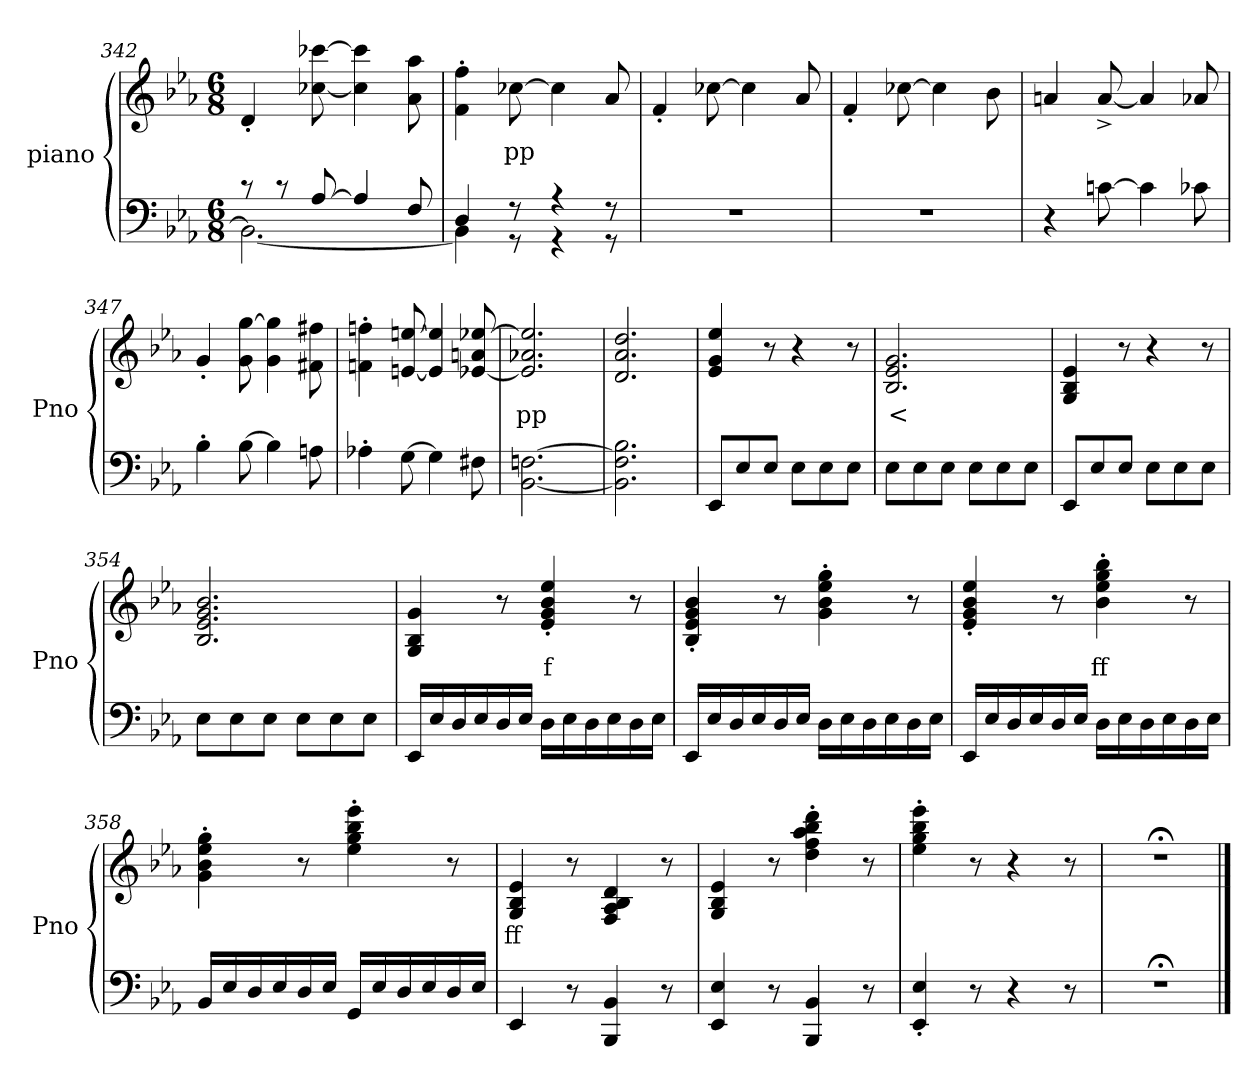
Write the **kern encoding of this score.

**kern	**kern	**text
*part2	*part1	*part1
*staff2	*staff1	*staff1
*I"piano	*I"piano	*
*I'Pno	*I'Pno	*
*clefF4	*clefG2	*
*k[b-e-a-]	*k[b-e-a-]	*
*M6/8	*M6/8	*
=342	=342	=342
*^	*	*
8r	2.BB-\_	4d'/	.
8r	.	.	.
[8A-/	.	[8cc-X\ [8ccc-X\	.
4A-/]	.	4cc-\] 4ccc-\]	.
8F/	.	8a-\ 8aa-\	.
=343	=343	=343	=343
4D/	4BB-\]	4f\' 4ff\'	.
!	!	!	!LO:LY:b
8r	8r	[8cc-X\	pp
4r	4r	4cc-\]	.
8r	8r	8a-/	.
*v	*v	*	*
=344	=344	=344
2.r	4f'/	.
.	[8cc-X\	.
.	4cc-\]	.
.	8a-/	.
=345	=345	=345
2.r	4f'/	.
.	[8cc-X\	.
.	4cc-\]	.
.	8b-\	.
=346	=346	=346
4r	4an/	.
[8cn\	[8a^/	.
4c\]	4a/]	.
8c-X\	8a-X/	.
!!LO:LB:g=z
=347	=347	=347
4B-'\	4g'/	.
[8B-\	8g\ [8gg\	.
4B-\]	4g\ 4gg\]	.
8An\	8f#X\ 8ff#X\	.
=348	=348	=348
4A-X'\	4fn\' 4ffn\'	.
[8G\	[8en/ [8een/	.
4G\]	4e/] 4ee/]	.
8F#X\	[8e-X/ 8an/ [8ee-X/	.
=349	=349	=349
!	!	!LO:LY:b
[2.BB-\ [2.Fn\	2.e-/] 2.a-X/ 2.ee-/]	pp
=350	=350	=350
2.BB-\] 2.F\] 2.B-\	2.d/ 2.a-/ 2.dd/	.
=351	=351	=351
8EE-/L	4e-/ 4g/ 4ee-/	.
8E-/	.	.
8E-/J	8r	.
8E-\L	4r	.
8E-\	.	.
8E-\J	8r	.
=352	=352	=352
!	!	!LO:LY:b
8E-\L	2.B-/ 2.e-/ 2.g/	<
8E-\	.	.
8E-\J	.	.
8E-\L	.	.
8E-\	.	.
8E-\J	.	.
=353	=353	=353
8EE-/L	4G/ 4B-/ 4e-/	.
8E-/	.	.
8E-/J	8r	.
8E-\L	4r	.
8E-\	.	.
8E-\J	8r	.
!!LO:LB:g=z
=354	=354	=354
8E-\L	2.B-/ 2.e-/ 2.g/ 2.b-/	.
8E-\	.	.
8E-\J	.	.
8E-\L	.	.
8E-\	.	.
8E-\J	.	.
=355	=355	=355
16EE-/LL	4G/ 4B-/ 4g/	.
16E-/	.	.
16D/	.	.
16E-/	.	.
16D/	8r	.
16E-/JJ	.	.
!	!	!LO:LY:b
16D\LL	4e-/' 4g/' 4b-/' 4ee-/'	f
16E-\	.	.
16D\	.	.
16E-\	.	.
16D\	8r	.
16E-\JJ	.	.
=356	=356	=356
16EE-/LL	4B-/' 4e-/' 4g/' 4b-/'	.
16E-/	.	.
16D/	.	.
16E-/	.	.
16D/	8r	.
16E-/JJ	.	.
16D\LL	4g\' 4b-\' 4ee-\' 4gg\'	.
16E-\	.	.
16D\	.	.
16E-\	.	.
16D\	8r	.
16E-\JJ	.	.
=357	=357	=357
16EE-/LL	4e-/' 4g/' 4b-/' 4ee-/'	.
16E-/	.	.
16D/	.	.
16E-/	.	.
16D/	8r	.
16E-/JJ	.	.
!	!	!LO:LY:b
16D\LL	4b-\' 4ee-\' 4gg\' 4bb-\'	ff
16E-\	.	.
16D\	.	.
16E-\	.	.
16D\	8r	.
16E-\JJ	.	.
!!LO:PB:g=z
=358	=358	=358
16BB-/LL	4g\' 4b-\' 4ee-\' 4gg\'	.
16E-/	.	.
16D/	.	.
16E-/	.	.
16D/	8r	.
16E-/JJ	.	.
16GG/LL	4ee-\' 4gg\' 4bb-\' 4eee-\'	.
16E-/	.	.
16D/	.	.
16E-/	.	.
16D/	8r	.
16E-/JJ	.	.
=359	=359	=359
!	!	!LO:LY:b
4EE-/	4G/ 4B-/ 4e-/	ff
8r	8r	.
4BBB-/ 4BB-/	4F/ 4A-/ 4B-/ 4d/	.
8r	8r	.
=360	=360	=360
4EE-/ 4E-/	4G/ 4B-/ 4e-/	.
8r	8r	.
4BBB-/ 4BB-/	4dd\' 4ff\' 4aa-\' 4bb-\' 4ddd\'	.
8r	8r	.
=361	=361	=361
4EE-/' 4E-/'	4ee-\' 4gg\' 4bb-\' 4eee-\'	.
8r	8r	.
4r	4r	.
8r	8r	.
=362	=362	=362
2.r;<	2.r;<	.
==	==	==
*-	*-	*-
